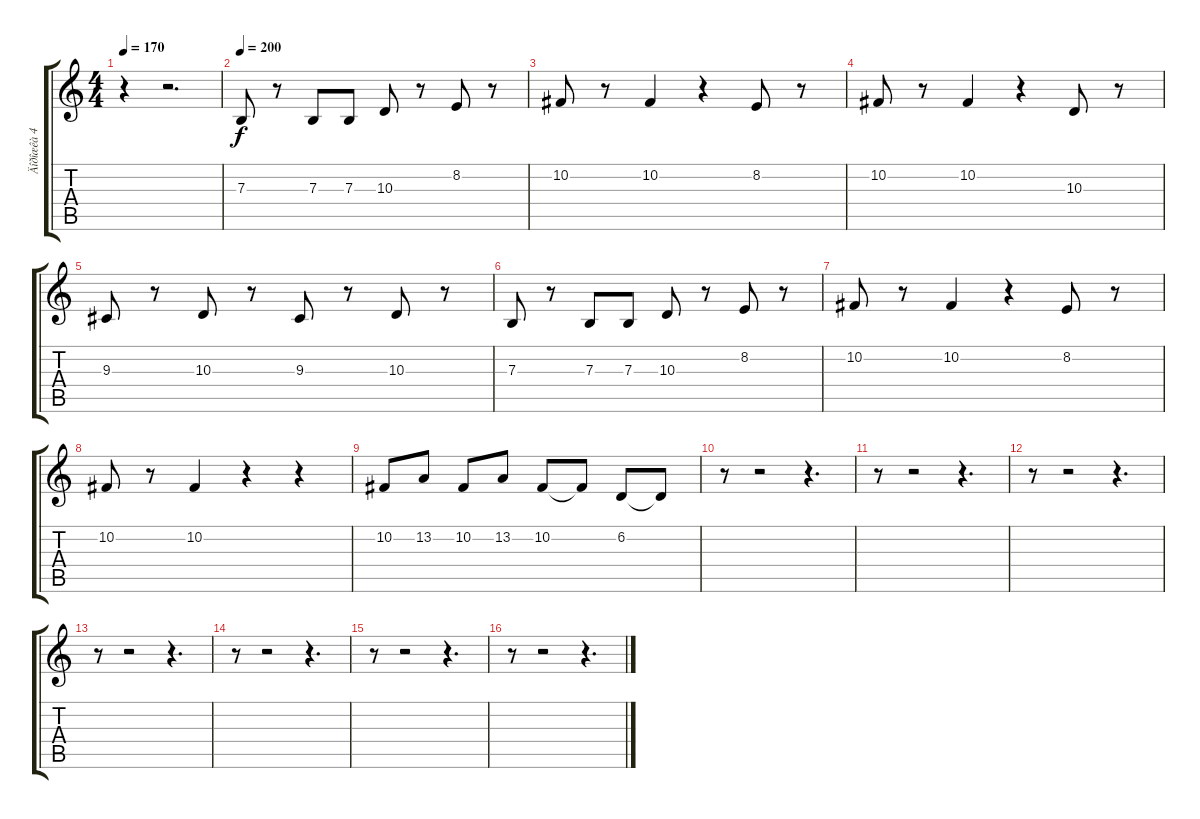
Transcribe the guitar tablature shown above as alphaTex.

\track ("Äîðîæêà 4" "Äîðîæêà 4") {instrument electricpiano1}
\staff {score tabs}
\tuning (Db4 Ab3 E3 B2 Gb2 B1) {hide}
\ts (4 4)
\tempo 170
\clef g2
\ks c
r.4{dy f} r.2{d} |
\tempo 200
7.3.8 r.8 7.3.8 7.3.8 10.3.8 r.8 8.2.8 r.8 |
10.2.8 r.8 10.2.4 r.4 8.2.8 r.8 |
10.2.8 r.8 10.2.4 r.4 10.3.8 r.8 |
9.3.8 r.8 10.3.8 r.8 9.3.8 r.8 10.3.8 r.8 |
7.3.8 r.8 7.3.8 7.3.8 10.3.8 r.8 8.2.8 r.8 |
10.2.8 r.8 10.2.4 r.4 8.2.8 r.8 |
10.2.8 r.8 10.2.4 r.4 r.4 |
10.2.8 13.2.8 10.2.8 13.2.8 10.2.8 10.2{t}.8 6.2.8 6.2{t}.8 |
r.8 r.2 r.4{d} |
r.8 r.2 r.4{d} |
r.8 r.2 r.4{d} |
r.8 r.2 r.4{d} |
r.8 r.2 r.4{d} |
r.8 r.2 r.4{d} |
r.8 r.2 r.4{d}
